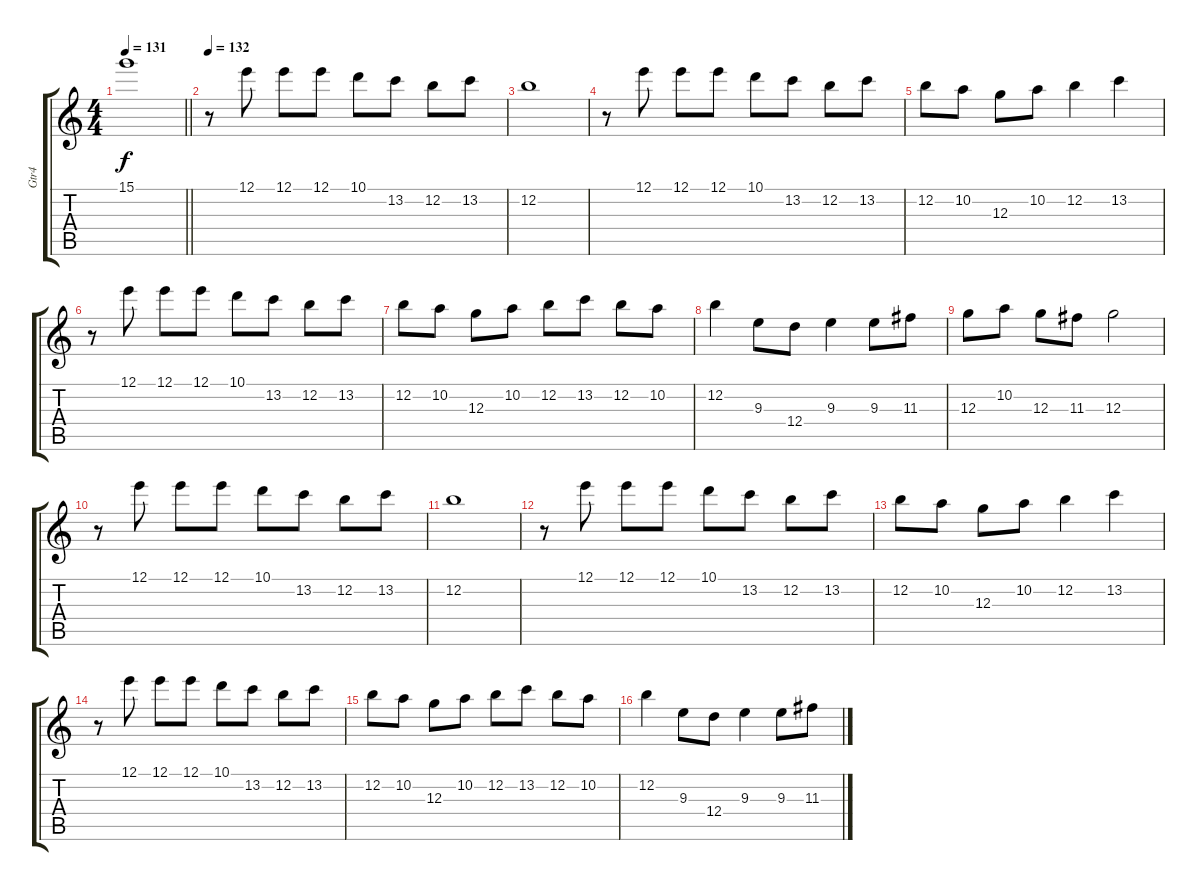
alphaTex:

\track ("Gtr4" "Gtr4") {instrument distortionguitar}
\staff {score tabs}
\tuning (E4 B3 G3 D3 A2 E2) {hide}
\ts (4 4)
\tempo 131
\clef g2
\barLineRight lightlight
\ks c
15.1{t}.1{dy f} |
\tempo 132
r.8 12.1.8 12.1.8 12.1.8 10.1.8 13.2.8 12.2.8 13.2.8 |
12.2.1 |
r.8 12.1.8 12.1.8 12.1.8 10.1.8 13.2.8 12.2.8 13.2.8 |
12.2.8 10.2.8 12.3.8 10.2.8 12.2.4 13.2.4 |
r.8 12.1.8 12.1.8 12.1.8 10.1.8 13.2.8 12.2.8 13.2.8 |
12.2.8 10.2.8 12.3.8 10.2.8 12.2.8 13.2.8 12.2.8 10.2.8 |
12.2.4 9.3.8 12.4.8 9.3.4 9.3.8 11.3.8 |
12.3.8 10.2.8 12.3.8 11.3.8 12.3.2 |
r.8 12.1.8 12.1.8 12.1.8 10.1.8 13.2.8 12.2.8 13.2.8 |
12.2.1 |
r.8 12.1.8 12.1.8 12.1.8 10.1.8 13.2.8 12.2.8 13.2.8 |
12.2.8 10.2.8 12.3.8 10.2.8 12.2.4 13.2.4 |
r.8 12.1.8 12.1.8 12.1.8 10.1.8 13.2.8 12.2.8 13.2.8 |
12.2.8 10.2.8 12.3.8 10.2.8 12.2.8 13.2.8 12.2.8 10.2.8 |
12.2.4 9.3.8 12.4.8 9.3.4 9.3.8 11.3.8
